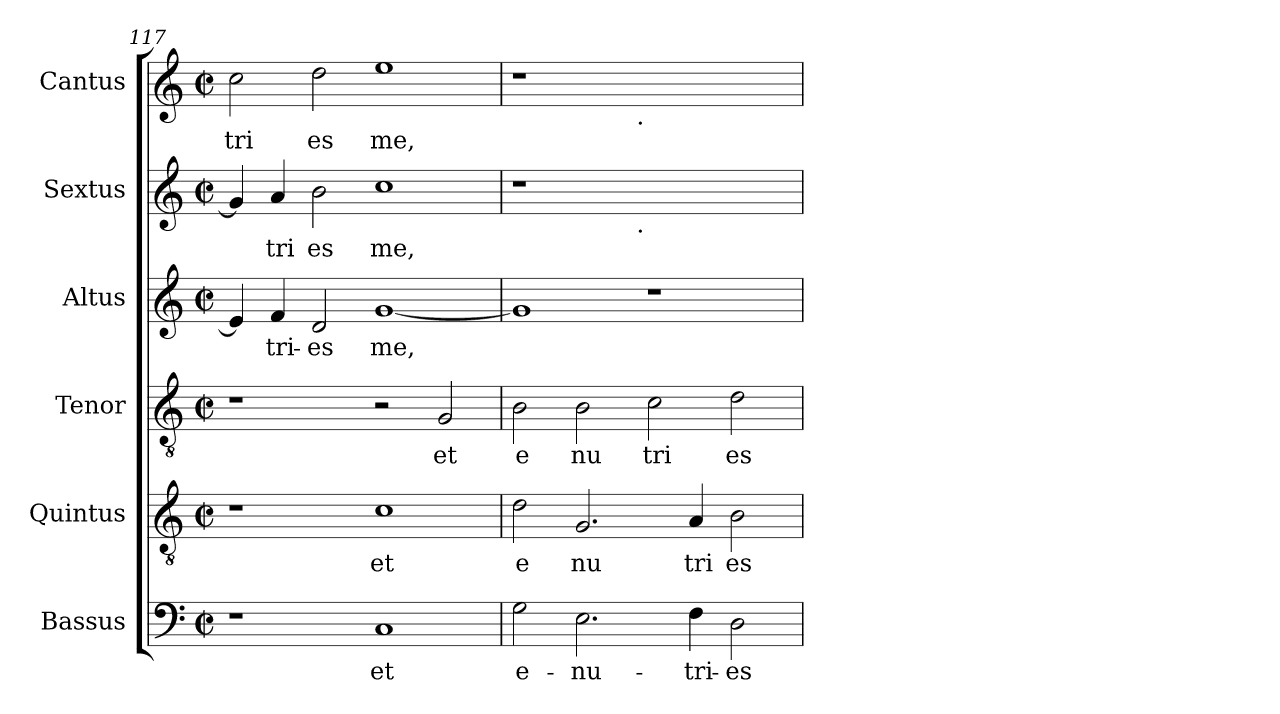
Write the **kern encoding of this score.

**kern	**text	**kern	**text	**kern	**text	**kern	**text	**kern	**text	**kern	**text
*part6	*part6	*part5	*part5	*part4	*part4	*part3	*part3	*part2	*part2	*part1	*part1
*staff6	*staff6	*staff5	*staff5	*staff4	*staff4	*staff3	*staff3	*staff2	*staff2	*staff1	*staff1
*I"Bassus	*	*I"Quintus	*	*I"Tenor	*	*I"Altus	*	*I"Sextus	*	*I"Cantus	*
*clefF4	*	*clefGv2	*	*clefGv2	*	*clefG2	*	*clefG2	*	*clefG2	*
*k[]	*	*k[]	*	*k[]	*	*k[]	*	*k[]	*	*k[]	*
*C:	*	*C:	*	*C:	*	*C:	*	*C:	*	*C:	*
*M2/2	*	*M2/2	*	*M2/2	*	*M2/2	*	*M2/2	*	*M2/2	*
*met(c|)	*	*met(c|)	*	*met(c|)	*	*met(c|)	*	*met(c|)	*	*met(c|)	*
=117	=117	=117	=117	=117	=117	=117	=117	=117	=117	=117	=117
!	!	!	!	!	!	!	!LO:LY:b:cj	!	!LO:LY:b:cj	!	!LO:LY:b:cj
1r	.	1r	.	1r	.	4e/]	--	4g/]	.	2cc\	tri
!	!	!	!	!	!	!	!LO:LY:b:cj	!	!LO:LY:b:cj	!	!
.	.	.	.	.	.	4f/	-tri-	4a/	tri	.	.
!	!	!	!	!	!	!	!LO:LY:b:cj	!	!LO:LY:b:cj	!	!LO:LY:b:cj
.	.	.	.	.	.	2d/	-es	2b\	es	2dd\	es
!	!LO:LY:b:cj	!	!LO:LY:b:cj	!	!	!	!LO:LY:b:cj	!	!LO:LY:b:cj	!	!LO:LY:b:cj
1C	et	1c	et	2r	.	[<1g	me,	1cc	me,	1ee	me,
!	!	!	!	!	!LO:LY:b:cj	!	!	!	!	!	!
.	.	.	.	2G/	et	.	.	.	.	.	.
=118	=118	=118	=118	=118	=118	=118	=118	=118	=118	=118	=118
!	!LO:LY:b:cj	!	!LO:LY:b:cj	!	!LO:LY:b:cj	!	!LO:LY:b:cj	!	!	!	!
*	*	*	*	*	*	*	*	*^	*	*^	*
2G\	e-	2d\	e	2B\	e	1g]	.	1r	2ryy	.	1r	2ryy	.
!	!LO:LY:b:cj	!	!LO:LY:b:cj	!	!LO:LY:b:cj	!	!	!	!	!	!	!	!
2.E\	-nu-	2.G/	nu	2B\	nu	.	.	.	4...ryy	.	.	4...ryy	.
!	!	!	!	!	!	!	!	!	!	!	!	!LO:TX:b:t=.	!
!	!	!	!	!	!	!	!	!	!LO:TX:b:t=.	!	!	!	!
.	.	.	.	.	.	.	.	.	1ryy	.	.	1ryy	.
!	!	!	!	!	!LO:LY:b:cj	!	!	!	!	!	!	!	!
.	.	.	.	2c\	tri	1r	.	1ryy	.	.	1ryy	.	.
!	!LO:LY:b:cj	!	!LO:LY:b:cj	!	!	!	!	!	!	!	!	!	!
4F\	-tri-	4A/	tri	.	.	.	.	.	.	.	.	.	.
!	!LO:LY:b:cj	!	!LO:LY:b:cj	!	!LO:LY:b:cj	!	!	!	!	!	!	!	!
2D\	-es	2B\	es	2d\	es	.	.	.	.	.	.	.	.
.	.	.	.	.	.	.	.	.	32ryy	.	.	32ryy	.
*	*	*	*	*	*	*	*	*v	*v	*	*	*	*
*	*	*	*	*	*	*	*	*	*	*v	*v	*
=	=	=	=	=	=	=	=	=	=	=	=
*-	*-	*-	*-	*-	*-	*-	*-	*-	*-	*-	*-
